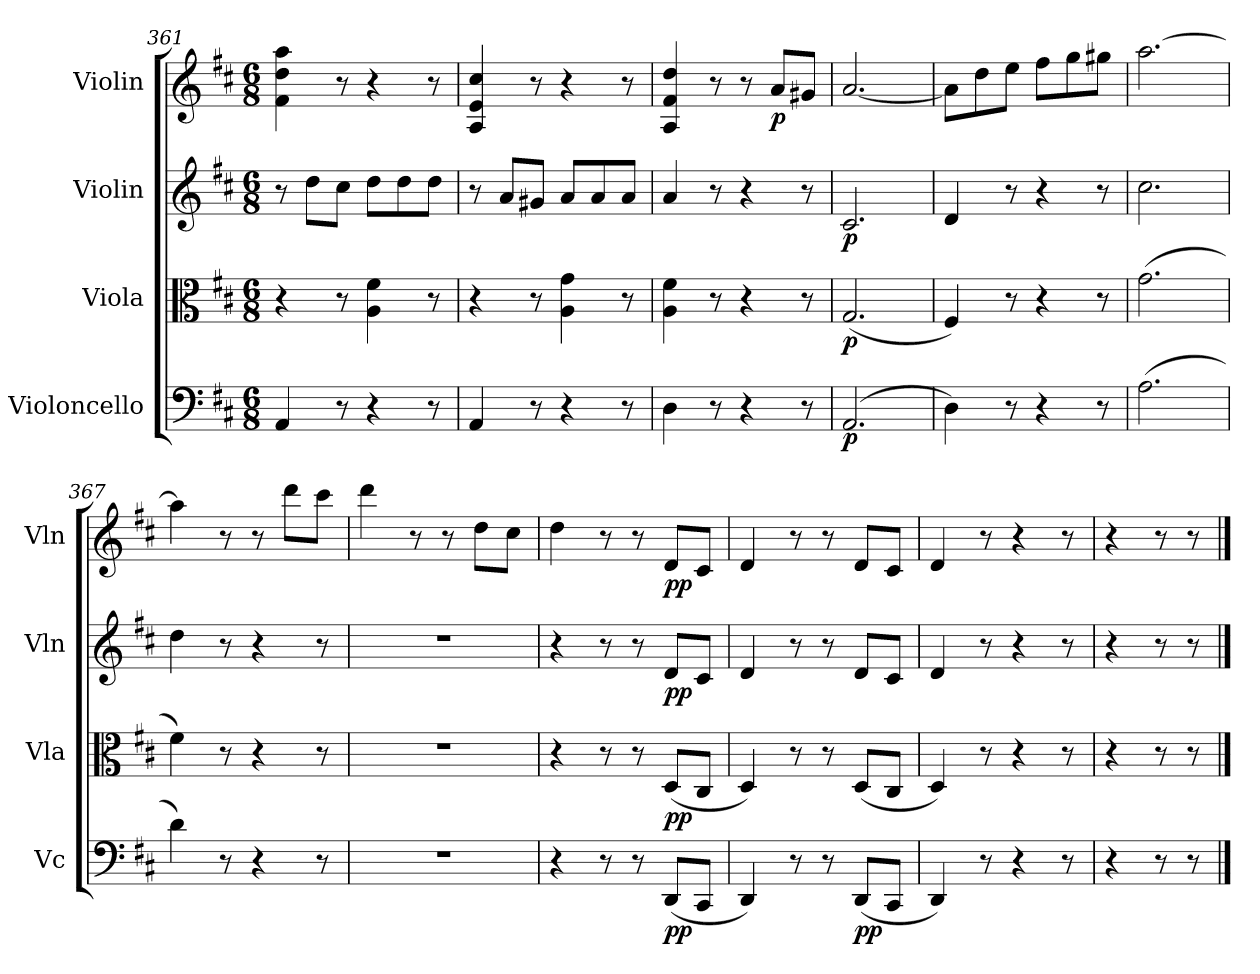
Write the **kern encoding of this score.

**kern	**dynam	**kern	**dynam	**kern	**dynam	**kern	**dynam
*part4	*part4	*part3	*part3	*part2	*part2	*part1	*part1
*staff4	*staff4	*staff3	*staff3	*staff2	*staff2	*staff1	*staff1
*I"Violoncello	*	*I"Viola	*	*I"Violin	*	*I"Violin	*
*I'Vc	*	*I'Vla	*	*I'Vln	*	*I'Vln	*
*clefF4	*	*clefC3	*	*clefG2	*	*clefG2	*
*k[f#c#]	*	*k[f#c#]	*	*k[f#c#]	*	*k[f#c#]	*
*D:	*	*D:	*	*D:	*	*D:	*
*M6/8	*	*M6/8	*	*M6/8	*	*M6/8	*
=361	=361	=361	=361	=361	=361	=361	=361
4AA/	.	4r	.	8r	.	4f#\ 4dd\ 4aa\	.
.	.	.	.	8dd\L	.	.	.
8r	.	8r	.	8cc#\J	.	8r	.
4r	.	4A\ 4f#\	.	8dd\L	.	4r	.
.	.	.	.	8dd\	.	.	.
8r	.	8r	.	8dd\J	.	8r	.
=362	=362	=362	=362	=362	=362	=362	=362
4AA/	.	4r	.	8r	.	4A/ 4e/ 4cc#/	.
.	.	.	.	8a/L	.	.	.
8r	.	8r	.	8g#X/J	.	8r	.
4r	.	4A\ 4g\	.	8a/L	.	4r	.
.	.	.	.	8a/	.	.	.
8r	.	8r	.	8a/J	.	8r	.
=363	=363	=363	=363	=363	=363	=363	=363
4D\	.	4A\ 4f#\	.	4a/	.	4A/ 4f#/ 4dd/	.
8r	.	8r	.	8r	.	8r	.
4r	.	4r	.	4r	.	8r	.
.	.	.	.	.	.	8a/L	p
8r	.	8r	.	8r	.	8g#X/J	.
=364	=364	=364	=364	=364	=364	=364	=364
(2.AA/	p	(2.G/	p	2.c#/	p	[2.a/	.
=365	=365	=365	=365	=365	=365	=365	=365
4D\)	.	4F#/)	.	4d/	.	8a\L]	.
.	.	.	.	.	.	8dd\	.
8r	.	8r	.	8r	.	8ee\J	.
4r	.	4r	.	4r	.	8ff#\L	.
.	.	.	.	.	.	8gg\	.
8r	.	8r	.	8r	.	8gg#X\J	.
=366	=366	=366	=366	=366	=366	=366	=366
(2.A\	.	(2.g\	.	2.cc#\	.	[2.aa\	.
=367	=367	=367	=367	=367	=367	=367	=367
4d\)	.	4f#\)	.	4dd\	.	4aa\]	.
8r	.	8r	.	8r	.	8r	.
4r	.	4r	.	4r	.	8r	.
.	.	.	.	.	.	8ddd\L	.
8r	.	8r	.	8r	.	8ccc#\J	.
=368	=368	=368	=368	=368	=368	=368	=368
2.r	.	2.r	.	2.r	.	4ddd\	.
.	.	.	.	.	.	8r	.
.	.	.	.	.	.	8r	.
.	.	.	.	.	.	8dd\L	.
.	.	.	.	.	.	8cc#\J	.
=369	=369	=369	=369	=369	=369	=369	=369
4r	.	4r	.	4r	.	4dd\	.
8r	.	8r	.	8r	.	8r	.
8r	.	8r	.	8r	.	8r	.
(8DD/L	pp	(8D/L	pp	8d/L	pp	8d/L	pp
8CC#/J	.	8C#/J	.	8c#/J	.	8c#/J	.
=370	=370	=370	=370	=370	=370	=370	=370
4DD/)	.	4D/)	.	4d/	.	4d/	.
8r	.	8r	.	8r	.	8r	.
8r	.	8r	.	8r	.	8r	.
(8DD/L	pp	(8D/L	.	8d/L	.	8d/L	.
8CC#/J	.	8C#/J	.	8c#/J	.	8c#/J	.
=371	=371	=371	=371	=371	=371	=371	=371
4DD/)	.	4D/)	.	4d/	.	4d/	.
8r	.	8r	.	8r	.	8r	.
4r	.	4r	.	4r	.	4r	.
8r	.	8r	.	8r	.	8r	.
=372	=372	=372	=372	=372	=372	=372	=372
4r	.	4r	.	4r	.	4r	.
8r	.	8r	.	8r	.	8r	.
8r	.	8r	.	8r	.	8r	.
==	==	==	==	==	==	==	==
*-	*-	*-	*-	*-	*-	*-	*-
